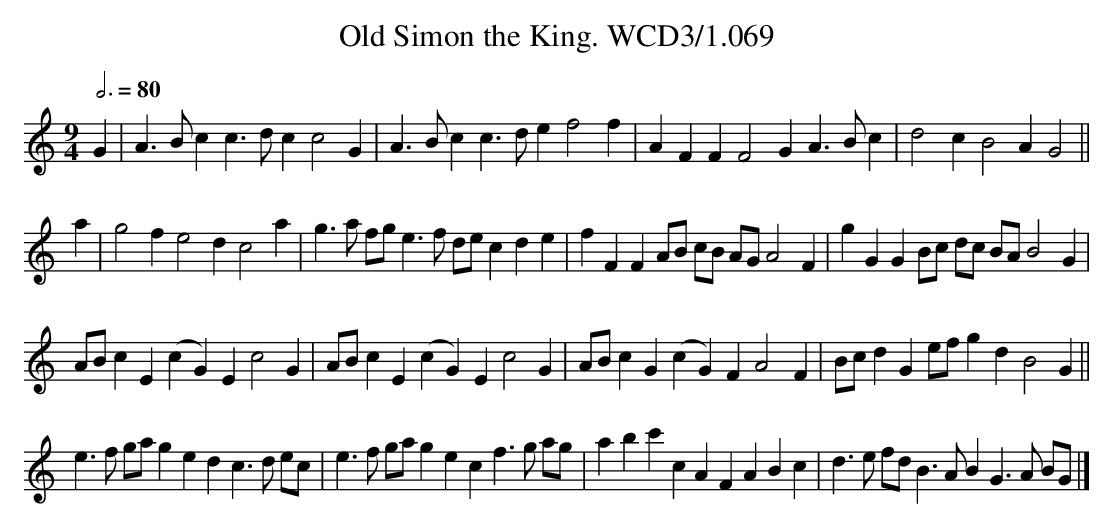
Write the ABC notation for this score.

X:1
T:Old Simon the King. WCD3/1.069
M:9/4
L:1/4
Q:3/4=80
K:G mixolydian
G|A3/B/c c3/d/c c2G|A3/B/c c3/d/e f2f|\
AFF F2G A3/B/c|d2c B2A G2||
a|g2f e2d c2a|g3/a/ f/g/ e3/f/ d/e/ cde|\
fFF A/B/ c/B/ A/G/ A2F|gGG B/c/ d/c/ B/A/ B2G|
A/B/cE (cG)E c2G|A/B/cE (cG)E c2G|\
A/B/cG (cG)F A2F|B/c/dG e/f/gd B2G||
e3/f/ g/a/ ged c3/d/ e/c/|e3/f/ g/a/ gec f3/g/ a/g/|\
abc' cAF ABc|d3/e/ f/d/ B3/A/B G3/A/ B/G/|]
